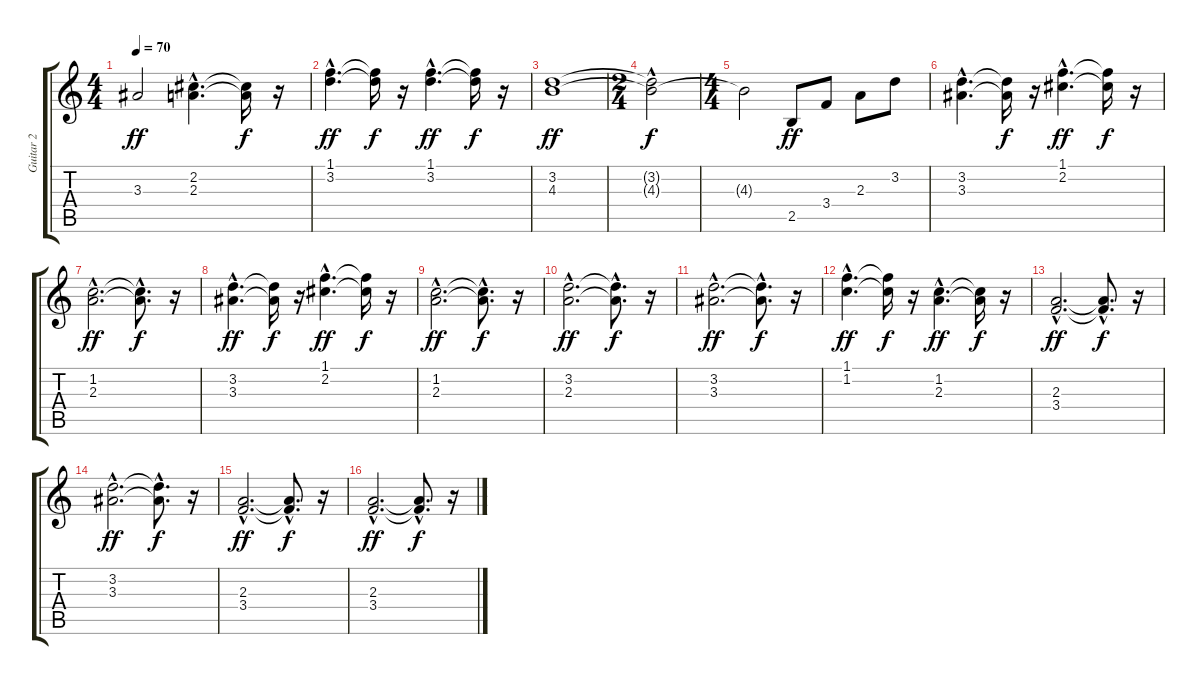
\track ("Guitar 2" "Guitar 2") {instrument electricguitarclean}
\staff {score tabs}
\tuning (E4 B3 G3 D3 A2 E2) {hide}
\ts (4 4)
\tempo 70
\clef g2
\ks c
3.3.2{dy ff} (2.2{hac} 2.3{hac}).4{d} (2.2{t} 2.3{t}).16{dy f} r.16 |
(1.1{hac} 3.2{hac}).4{d dy ff} (1.1{t} 3.2{t}).16{dy f} r.16 (1.1{hac} 3.2{hac}).4{d dy ff} (1.1{t} 3.2{t}).16{dy f} r.16 |
(3.2 4.3).1{dy ff} |
\ts (2 4)
(3.2{hac t} 4.3{t}).2{dy f} |
\ts (4 4)
4.3{t}.2 2.5.8{dy ff} 3.4.8 2.3.8 3.2.8 |
(3.2{hac} 3.3{hac}).4{d} (3.2{t} 3.3{t}).16{dy f} r.16 (1.1{hac} 2.2{hac}).4{d dy ff} (1.1{t} 2.2{t}).16{dy f} r.16 |
(1.2{hac} 2.3{hac}).2{d dy ff} (1.2{hac t} 2.3{hac t}).8{d dy f} r.16 |
(3.2{hac} 3.3{hac}).4{d dy ff} (3.2{t} 3.3{t}).16{dy f} r.16 (1.1{hac} 2.2{hac}).4{d dy ff} (1.1{t} 2.2{t}).16{dy f} r.16 |
(1.2{hac} 2.3{hac}).2{d dy ff} (1.2{hac t} 2.3{hac t}).8{d dy f} r.16 |
(3.2{hac} 2.3{hac}).2{d dy ff} (3.2{hac t} 2.3{hac t}).8{d dy f} r.16 |
(3.2{hac} 3.3{hac}).2{d dy ff} (3.2{hac t} 3.3{hac t}).8{d dy f} r.16 |
(1.1{hac} 1.2{hac}).4{d dy ff} (1.1{t} 1.2{t}).16{dy f} r.16 (1.2{hac} 2.3{hac}).4{d dy ff} (1.2{t} 2.3{t}).16{dy f} r.16 |
(2.3{hac} 3.4{hac}).2{d dy ff} (2.3{hac t} 3.4{hac t}).8{d dy f} r.16 |
(3.2{hac} 3.3{hac}).2{d dy ff} (3.2{hac t} 3.3{hac t}).8{d dy f} r.16 |
(2.3{hac} 3.4{hac}).2{d dy ff} (2.3{hac t} 3.4{hac t}).8{d dy f} r.16 |
(2.3{hac} 3.4{hac}).2{d dy ff} (2.3{hac t} 3.4{hac t}).8{d dy f} r.16
